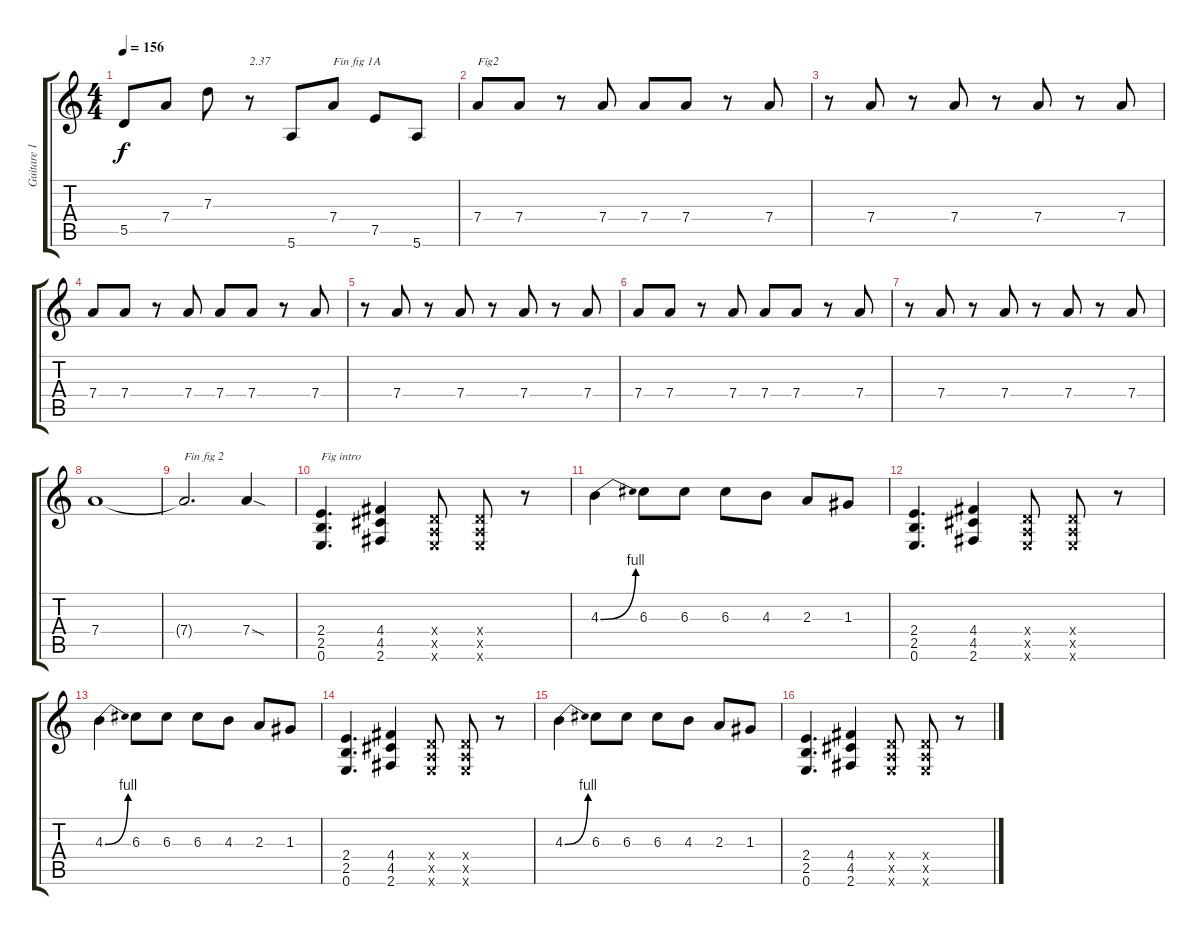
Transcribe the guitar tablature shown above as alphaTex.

\track ("Guitare 1" "Guitare 1") {instrument overdrivenguitar}
\staff {score tabs}
\tuning (E4 B3 G3 D3 A2 E2) {hide}
\ts (4 4)
\tempo 156
\clef g2
\ks c
5.5.8{dy f} 7.4.8 7.3.8 r.8{txt "2.37"} 5.6.8 7.4.8{txt "Fin fig 1A"} 7.5.8 5.6.8 |
7.4.8{txt "Fig2"} 7.4.8 r.8 7.4.8 7.4.8 7.4.8 r.8 7.4.8 |
r.8 7.4.8 r.8 7.4.8 r.8 7.4.8 r.8 7.4.8 |
7.4.8 7.4.8 r.8 7.4.8 7.4.8 7.4.8 r.8 7.4.8 |
r.8 7.4.8 r.8 7.4.8 r.8 7.4.8 r.8 7.4.8 |
7.4.8 7.4.8 r.8 7.4.8 7.4.8 7.4.8 r.8 7.4.8 |
r.8 7.4.8 r.8 7.4.8 r.8 7.4.8 r.8 7.4.8 |
7.4.1 |
7.4{t}.2{d txt "Fin fig 2 "} 7.4{sod}.4 |
(2.4 2.5 0.6).4{d txt "Fig intro"} (4.4 4.5 2.6).4 (0.4{x} 0.5{x} 0.6{x}).8 (0.4{x} 0.5{x} 0.6{x}).8 r.8 |
4.3{be (bend 0 0 60 4)}.4 6.3.8 6.3.8 6.3.8 4.3.8 2.3.8 1.3.8 |
(2.4 2.5 0.6).4{d} (4.4 4.5 2.6).4 (0.4{x} 0.5{x} 0.6{x}).8 (0.4{x} 0.5{x} 0.6{x}).8 r.8 |
4.3{be (bend 0 0 60 4)}.4 6.3.8 6.3.8 6.3.8 4.3.8 2.3.8 1.3.8 |
(2.4 2.5 0.6).4{d} (4.4 4.5 2.6).4 (0.4{x} 0.5{x} 0.6{x}).8 (0.4{x} 0.5{x} 0.6{x}).8 r.8 |
4.3{be (bend 0 0 60 4)}.4 6.3.8 6.3.8 6.3.8 4.3.8 2.3.8 1.3.8 |
(2.4 2.5 0.6).4{d} (4.4 4.5 2.6).4 (0.4{x} 0.5{x} 0.6{x}).8 (0.4{x} 0.5{x} 0.6{x}).8 r.8
